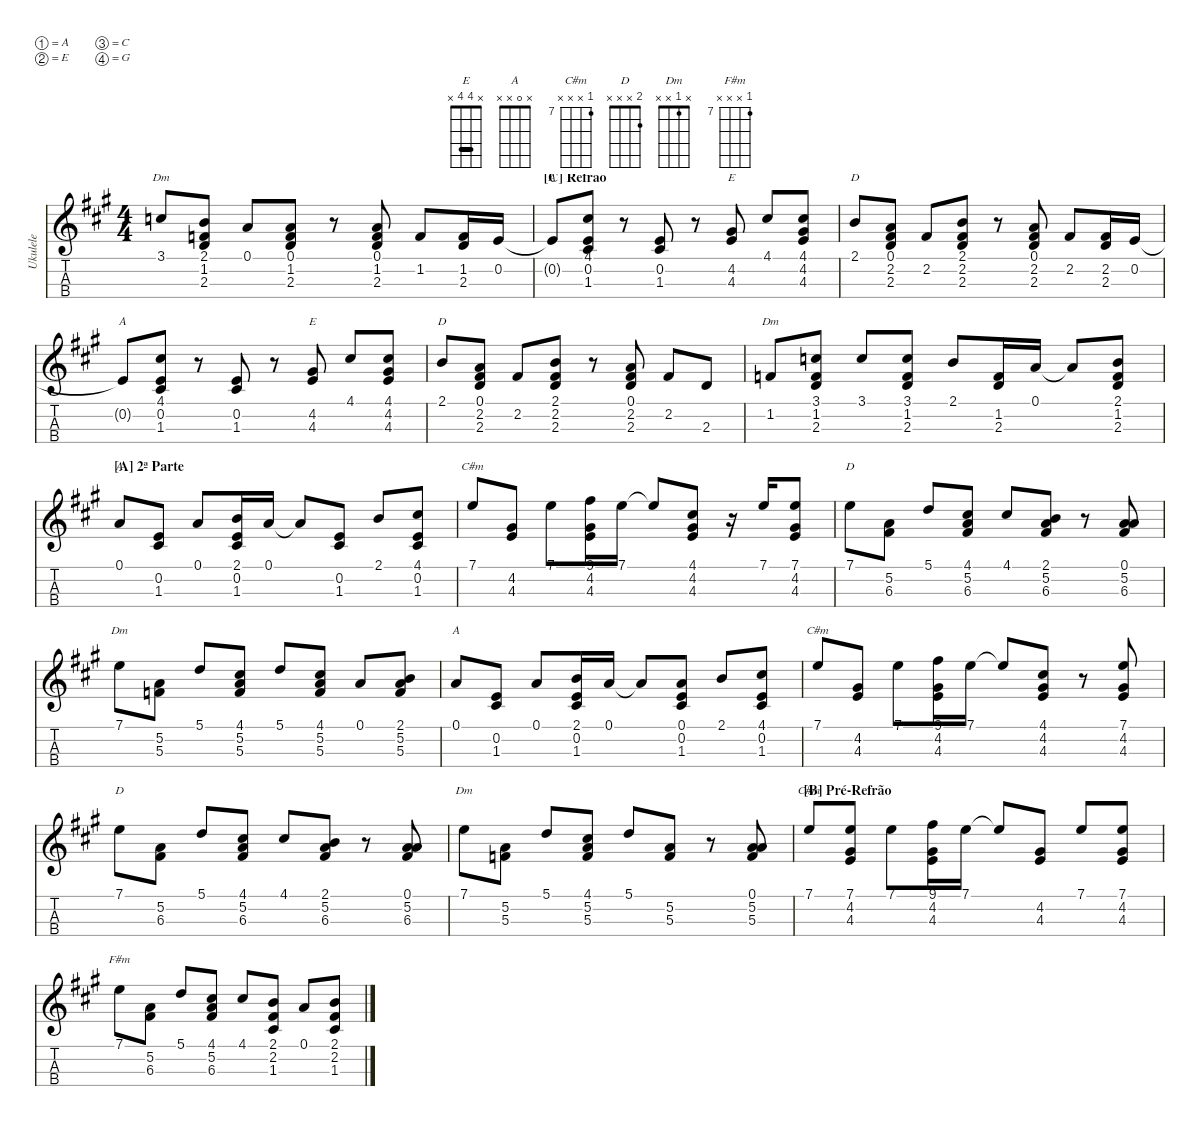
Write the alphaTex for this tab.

\defaultSystemsLayout 4
\hideDynamics
\bracketExtendMode nobrackets
\otherSystemsTrackNameOrientation horizontal
\defaultBarNumberDisplay Hide
\track ("Ukulele" "Ukulele") {defaultSystemsLayout 5 instrument acousticguitarnylon}
\staff {score tabs}
\tuning (A4 E4 C4 G4)
\displaytranspose 0
\chord ("E" x 4 4 x) {barre 4}
\chord ("A" 0 x x x)
\chord ("C#m" 7 x x x) {firstfret 7}
\chord ("D" 7 x x x) {firstfret 7}
\chord ("Dm" 7 x x x) {firstfret 7}
\chord ("F#m" 7 x x x) {firstfret 7}
\chord ("Dm" 3 x x x)
\chord ("A" x 0 x x)
\chord ("D" 2 x x x)
\chord ("Dm" x 1 x x)
\ts (4 4)
\tempo (90 hide)
\clef g2
\ks a
3.1{acc forcenatural}.8{ch "Dm" dy mf beam Up} (2.1{acc forcenatural} 1.2{acc forcenatural} 2.3{acc forcenatural}).8{beam Up} 0.1{acc forcenatural}.8{beam Up} (0.1{acc forcenatural} 1.2{acc forcenatural} 2.3{acc forcenatural}).8{beam Up} r.8{beam Up} (2.3{acc forcenatural} 1.2{acc forcenatural} 0.1{acc forcenatural}).8{beam Up} 1.2{acc forcenatural}.8{beam Up} (1.2{acc forcenatural} 2.3{acc forcenatural}).16{beam Up} 0.2{acc forcenatural}.16{beam Up} |
\section ("C" "Refrão")
0.2{t acc forcenatural}.8{ch "A" beam Up} (0.2{acc forcenatural} 4.1{acc #} 1.3{acc #}).8{beam Up} r.8{beam Up} (1.3{acc #} 0.2{acc forcenatural}).8{beam Up} r.8{beam Up} (4.2{acc #} 4.3{acc forcenatural}).8{ch "E" beam Up} 4.1{acc #}.8{beam Up} (4.1{acc #} 4.2{acc #} 4.3{acc forcenatural}).8{beam Up} |
2.1{acc forcenatural}.8{ch "D" beam Up} (0.1{acc forcenatural} 2.2{acc #} 2.3{acc forcenatural}).8{beam Up} 2.2{acc #}.8{beam Up} (2.3{acc forcenatural} 2.2{acc #} 2.1{acc forcenatural}).8{beam Up} r.8{beam Up} (0.1{acc forcenatural} 2.2{acc #} 2.3{acc forcenatural}).8{beam Up} 2.2{acc #}.8{beam Up} (2.3{acc forcenatural} 2.2{acc #}).16{beam Up} 0.2{acc forcenatural}.16{beam Up} |
0.2{t acc forcenatural}.8{ch "A" beam Up} (0.2{acc forcenatural} 4.1{acc #} 1.3{acc #}).8{beam Up} r.8{beam Up} (1.3{acc #} 0.2{acc forcenatural}).8{beam Up} r.8{beam Up} (4.2{acc #} 4.3{acc forcenatural}).8{ch "E" beam Up} 4.1{acc #}.8{beam Up} (4.1{acc #} 4.2{acc #} 4.3{acc forcenatural}).8{beam Up} |
2.1{acc forcenatural}.8{ch "D" beam Up} (0.1{acc forcenatural} 2.2{acc #} 2.3{acc forcenatural}).8{beam Up} 2.2{acc #}.8{beam Up} (2.3{acc forcenatural} 2.2{acc #} 2.1{acc forcenatural}).8{beam Up} r.8{beam Up} (0.1{acc forcenatural} 2.2{acc #} 2.3{acc forcenatural}).8{beam Up} 2.2{acc #}.8{beam Up} 2.3{acc forcenatural}.8{beam Up} |
1.2{acc forcenatural}.8{ch "Dm" beam Up} (3.1{acc forcenatural} 1.2{acc forcenatural} 2.3{acc forcenatural}).8{beam Up} 3.1{acc forcenatural}.8{beam Up} (3.1{acc forcenatural} 1.2{acc forcenatural} 2.3{acc forcenatural}).8{beam Up} 2.1{acc forcenatural}.8{beam Up} (1.2{acc forcenatural} 2.3{acc forcenatural}).16{beam Up} 0.1{acc forcenatural}.16{beam Up} 0.1{t acc forcenatural}.8{beam Up} (1.2{acc forcenatural} 2.3{acc forcenatural} 2.1{acc forcenatural}).8{beam Up} |
\section ("A" "2ª Parte")
0.1{acc forcenatural}.8{ch "A" beam Up} (0.2{acc forcenatural} 1.3{acc #}).8{beam Up} 0.1{acc forcenatural}.8{beam Up} (2.1{acc forcenatural} 0.2{acc forcenatural} 1.3{acc #}).16{beam Up} 0.1{acc forcenatural}.16{beam Up} 0.1{t acc forcenatural}.8{beam Up} (0.2{acc forcenatural} 1.3{acc #}).8{beam Up} 2.1{acc forcenatural}.8{beam Up} (4.1{acc #} 0.2{acc forcenatural} 1.3{acc #}).8{beam Up} |
7.1{acc forcenatural}.8{ch "C#m" beam Up} (4.2{acc #} 4.3{acc forcenatural}).8{beam Up} 7.1{acc forcenatural}.8{beam Down} (9.1{acc #} 4.2{acc #} 4.3{acc forcenatural}).16{beam Down} 7.1{acc forcenatural}.16{beam Down} 7.1{t acc forcenatural}.8{beam Up} (4.1{acc #} 4.2{acc #} 4.3{acc forcenatural}).8{beam Up} r.16{beam Up} 7.1{acc forcenatural}.16{beam Up} (7.1{acc forcenatural} 4.2{acc #} 4.3{acc forcenatural}).8{beam Up} |
7.1{acc forcenatural}.8{ch "D" beam Down} (5.2{acc forcenatural} 6.3{acc #}).8{beam Down} 5.1{acc forcenatural}.8{beam Up} (4.1{acc #} 5.2{acc forcenatural} 6.3{acc #}).8{beam Up} 4.1{acc #}.8{beam Up} (2.1{acc forcenatural} 5.2{acc forcenatural} 6.3{acc #}).8{beam Up} r.8{beam Up} (0.1{acc forcenatural} 5.2{acc forcenatural} 6.3{acc #}).8{beam Up} |
7.1{acc forcenatural}.8{ch "Dm" beam Down} (5.2{acc forcenatural} 5.3{acc forcenatural}).8{beam Down} 5.1{acc forcenatural}.8{beam Up} (4.1{acc #} 5.2{acc forcenatural} 5.3{acc forcenatural}).8{beam Up} 5.1{acc forcenatural}.8{beam Up} (4.1{acc #} 5.2{acc forcenatural} 5.3{acc forcenatural}).8{beam Up} 0.1{acc forcenatural}.8{beam Up} (2.1{acc forcenatural} 5.2{acc forcenatural} 5.3{acc forcenatural}).8{beam Up} |
0.1{acc forcenatural}.8{ch "A" beam Up} (0.2{acc forcenatural} 1.3{acc #}).8{beam Up} 0.1{acc forcenatural}.8{beam Up} (2.1{acc forcenatural} 0.2{acc forcenatural} 1.3{acc #}).16{beam Up} 0.1{acc forcenatural}.16{beam Up} 0.1{t acc forcenatural}.8{beam Up} (0.2{acc forcenatural} 1.3{acc #} 0.1{acc forcenatural}).8{beam Up} 2.1{acc forcenatural}.8{beam Up} (4.1{acc #} 0.2{acc forcenatural} 1.3{acc #}).8{beam Up} |
7.1{acc forcenatural}.8{ch "C#m" beam Up} (4.2{acc #} 4.3{acc forcenatural}).8{beam Up} 7.1{acc forcenatural}.8{beam Down} (9.1{acc #} 4.2{acc #} 4.3{acc forcenatural}).16{beam Down} 7.1{acc forcenatural}.16{beam Down} 7.1{t acc forcenatural}.8{beam Up} (4.1{acc #} 4.2{acc #} 4.3{acc forcenatural}).8{beam Up} r.8{beam Up} (7.1{acc forcenatural} 4.2{acc #} 4.3{acc forcenatural}).8{beam Up} |
7.1{acc forcenatural}.8{ch "D" beam Down} (5.2{acc forcenatural} 6.3{acc #}).8{beam Down} 5.1{acc forcenatural}.8{beam Up} (4.1{acc #} 5.2{acc forcenatural} 6.3{acc #}).8{beam Up} 4.1{acc #}.8{beam Up} (2.1{acc forcenatural} 5.2{acc forcenatural} 6.3{acc #}).8{beam Up} r.8{beam Up} (0.1{acc forcenatural} 5.2{acc forcenatural} 6.3{acc #}).8{beam Up} |
7.1{acc forcenatural}.8{ch "Dm" beam Down} (5.2{acc forcenatural} 5.3{acc forcenatural}).8{beam Down} 5.1{acc forcenatural}.8{beam Up} (4.1{acc #} 5.2{acc forcenatural} 5.3{acc forcenatural}).8{beam Up} 5.1{acc forcenatural}.8{beam Up} (5.2{acc forcenatural} 5.3{acc forcenatural}).8{beam Up} r.8{beam Up} (5.2{acc forcenatural} 5.3{acc forcenatural} 0.1{acc forcenatural}).8{beam Up} |
\section ("B" "Pré-Refrão")
7.1{acc forcenatural}.8{ch "C#m" beam Up} (7.1{acc forcenatural} 4.3{acc forcenatural} 4.2{acc #}).8{beam Up} 7.1{acc forcenatural}.8{beam Down} (9.1{acc #} 4.2{acc #} 4.3{acc forcenatural}).16{beam Down} 7.1{acc forcenatural}.16{beam Down} 7.1{t acc forcenatural}.8{beam Up} (4.2{acc #} 4.3{acc forcenatural}).8{beam Up} 7.1{acc forcenatural}.8{beam Up} (7.1{acc forcenatural} 4.2{acc #} 4.3{acc forcenatural}).8{beam Up} |
7.1{acc forcenatural}.8{ch "F#m" beam Down} (5.2{acc forcenatural} 6.3{acc #}).8{beam Down} 5.1{acc forcenatural}.8{beam Up} (4.1{acc #} 5.2{acc forcenatural} 6.3{acc #}).8{beam Up} 4.1{acc #}.8{beam Up} (2.1{acc forcenatural} 2.2{acc #} 1.3{acc #}).8{beam Up} 0.1{acc forcenatural}.8{beam Up} (2.1{acc forcenatural} 2.2{acc #} 1.3{acc #}).8{beam Up}
